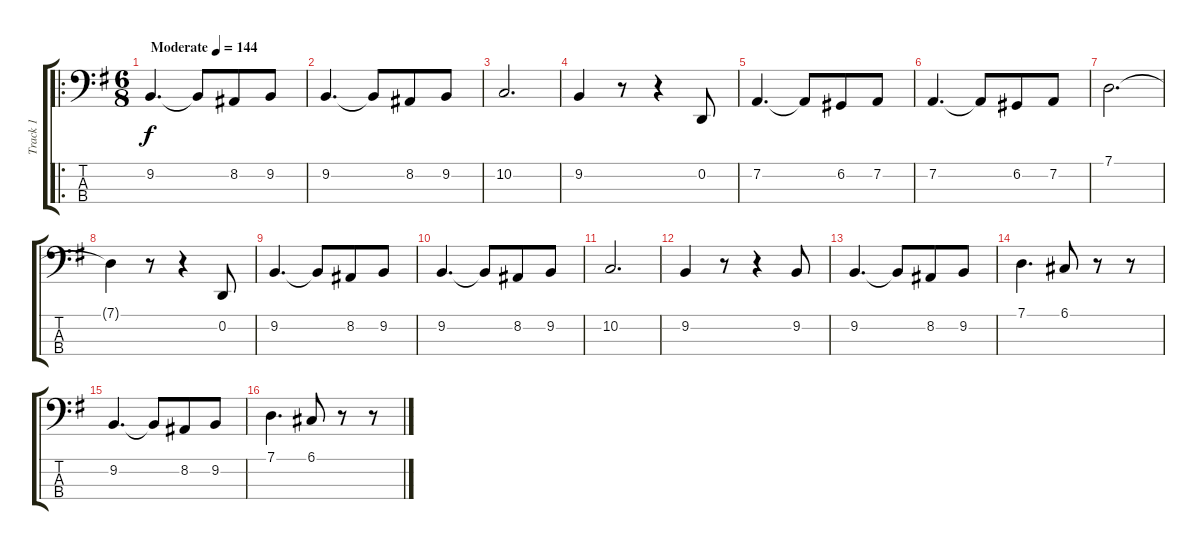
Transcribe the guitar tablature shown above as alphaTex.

\track ("Track 1" "Track 1") {instrument cello}
\staff {score tabs}
\tuning (G2 D2 A1 E1) {hide}
\ro
\ts (6 8)
\tempo (144 "Moderate")
\clef f4
\ks g
9.2.4{d dy f instrument cello} 9.2{t}.8 8.2.8 9.2.8 |
9.2.4{d} 9.2{t}.8 8.2.8 9.2.8 |
10.2.2{d} |
9.2.4 r.8 r.4 0.2.8 |
7.2.4{d} 7.2{t}.8 6.2.8 7.2.8 |
7.2.4{d} 7.2{t}.8 6.2.8 7.2.8 |
7.1.2{d} |
7.1{t}.4 r.8 r.4 0.2.8 |
9.2.4{d} 9.2{t}.8 8.2.8 9.2.8 |
9.2.4{d} 9.2{t}.8 8.2.8 9.2.8 |
10.2.2{d} |
9.2.4 r.8 r.4 9.2.8 |
9.2.4{d} 9.2{t}.8 8.2.8 9.2.8 |
7.1.4{d} 6.1.8 r.8 r.8 |
9.2.4{d} 9.2{t}.8 8.2.8 9.2.8 |
7.1.4{d} 6.1.8 r.8 r.8
